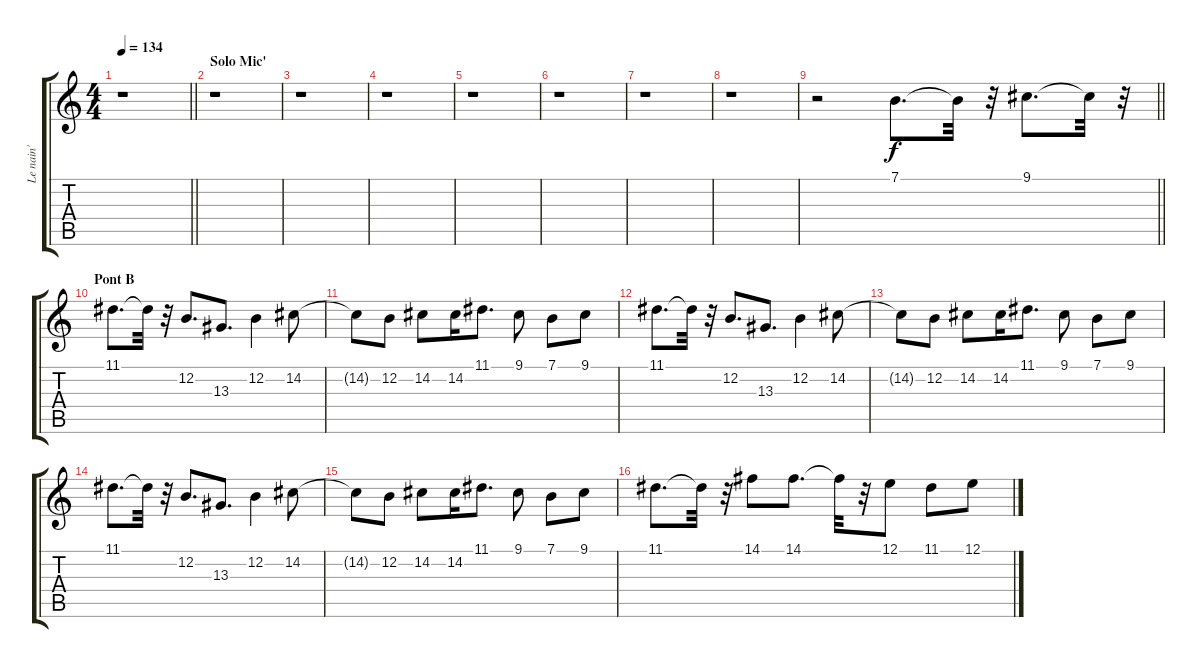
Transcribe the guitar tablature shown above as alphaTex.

\track ("Le nain'" "Le nain'") {instrument trumpet}
\staff {score tabs}
\tuning (E4 B3 G3 D3 A2 E2) {hide}
\ts (4 4)
\tempo 134
\clef g2
\barLineRight lightlight
\ks c
r.1{dy f} |
\section ("" "Solo Mic'")
r.1 |
r.1 |
r.1 |
r.1 |
r.1 |
r.1 |
r.1 |
\barLineRight lightlight
r.2 7.1.8{d} 7.1{t}.32 r.32 9.1.8{d} 9.1{t}.32 r.32 |
\section ("" "Pont B")
11.1.8{d} 11.1{t}.32 r.32 12.2.8{d} 13.3.8{d} 12.2.4 14.2.8 |
14.2{t}.8 12.2.8 14.2.8 14.2.16 11.1.8{d} 9.1.8 7.1.8 9.1.8 |
11.1.8{d} 11.1{t}.32 r.32 12.2.8{d} 13.3.8{d} 12.2.4 14.2.8 |
14.2{t}.8 12.2.8 14.2.8 14.2.16 11.1.8{d} 9.1.8 7.1.8 9.1.8 |
11.1.8{d} 11.1{t}.32 r.32 12.2.8{d} 13.3.8{d} 12.2.4 14.2.8 |
14.2{t}.8 12.2.8 14.2.8 14.2.16 11.1.8{d} 9.1.8 7.1.8 9.1.8 |
11.1.8{d} 11.1{t}.32 r.32 14.1.8 14.1.8{d} 14.1{t}.32 r.32 12.1.8 11.1.8 12.1.8
